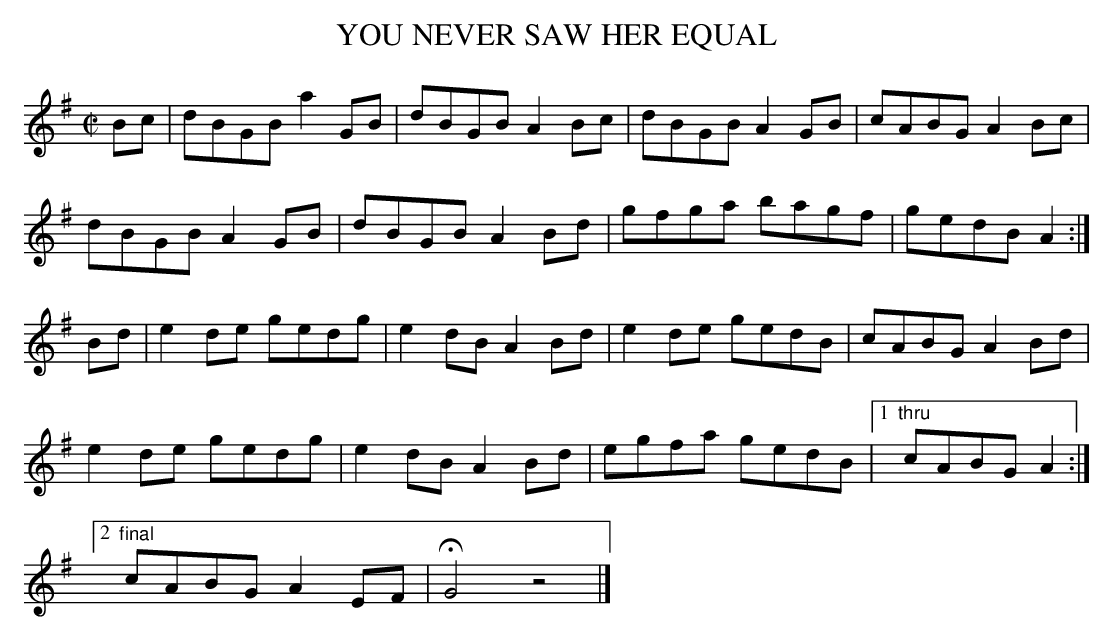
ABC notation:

X:1
T:YOU NEVER SAW HER EQUAL
M:C|
L:1/8
K:G
Bc|dBGB a2 GB|dBGB A2Bc|dBGB A2GB|cABG A2Bc|
dBGB A2GB|dBGB A2Bd|gfga bagf|gedB A2 :|
Bd|e2 de gedg|e2dB A2Bd|e2de gedB|cABG A2Bd|
e2de gedg|e2dB A2Bd|egfa gedB|1 "thru"cABG A2 :|
[2 "final"cABG A2EF|HG4z4|]
